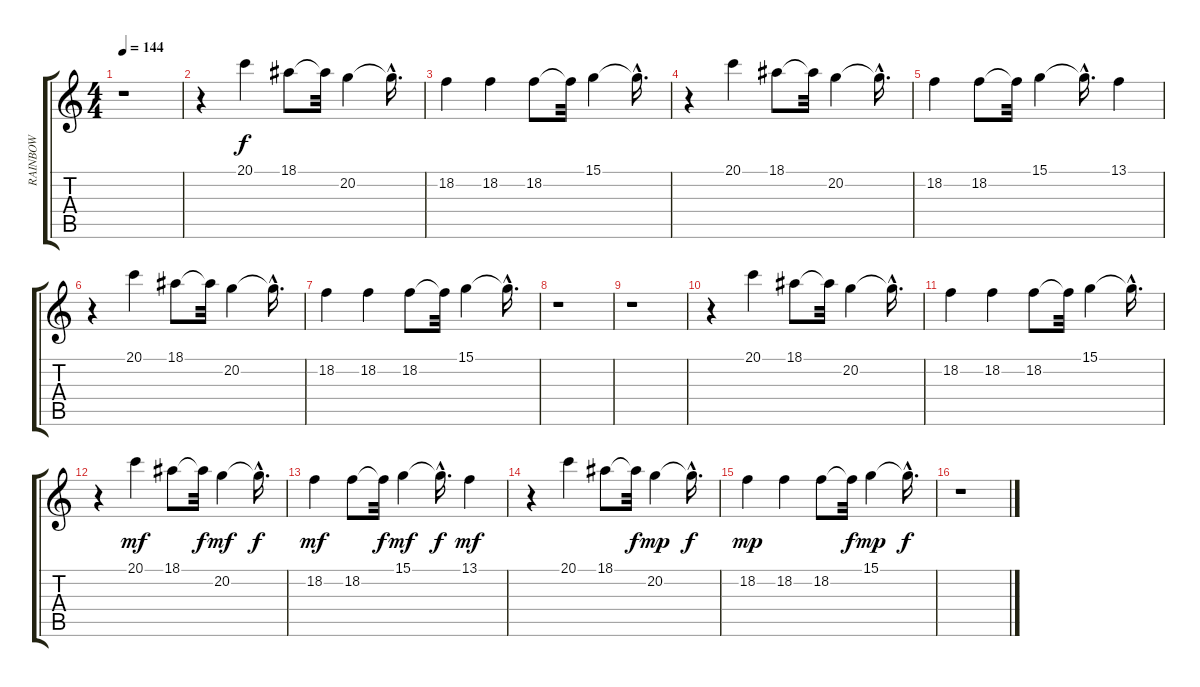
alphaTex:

\track ("RAINBOW" "RAINBOW") {instrument trumpet}
\staff {score tabs}
\tuning (E4 B3 G3 D3 A2 E2) {hide}
\ts (4 4)
\tempo 144
\clef g2
\ks c
r.1{dy f} |
r.4 20.1.4 18.1.8 18.1{t}.32 20.2.4 20.2{hac t}.16{d} |
18.2.4 18.2.4 18.2.8 18.2{t}.32 15.1.4 15.1{hac t}.16{d} |
r.4 20.1.4 18.1.8 18.1{t}.32 20.2.4 20.2{hac t}.16{d} |
18.2.4 18.2.8 18.2{t}.32 15.1.4 15.1{hac t}.16{d} 13.1.4 |
r.4 20.1.4 18.1.8 18.1{t}.32 20.2.4 20.2{hac t}.16{d} |
18.2.4 18.2.4 18.2.8 18.2{t}.32 15.1.4 15.1{hac t}.16{d} |
r.1 |
r.1 |
r.4 20.1.4 18.1.8 18.1{t}.32 20.2.4 20.2{hac t}.16{d} |
18.2.4 18.2.4 18.2.8 18.2{t}.32 15.1.4 15.1{hac t}.16{d} |
r.4 20.1.4{dy mf} 18.1.8 18.1{t}.32{dy f} 20.2.4{dy mf} 20.2{hac t}.16{d dy f} |
18.2.4{dy mf} 18.2.8 18.2{t}.32{dy f} 15.1.4{dy mf} 15.1{hac t}.16{d dy f} 13.1.4{dy mf} |
r.4 20.1.4 18.1.8 18.1{t}.32{dy f} 20.2.4{dy mp} 20.2{hac t}.16{d dy f} |
18.2.4{dy mp} 18.2.4 18.2.8 18.2{t}.32{dy f} 15.1.4{dy mp} 15.1{hac t}.16{d dy f} |
r.1
